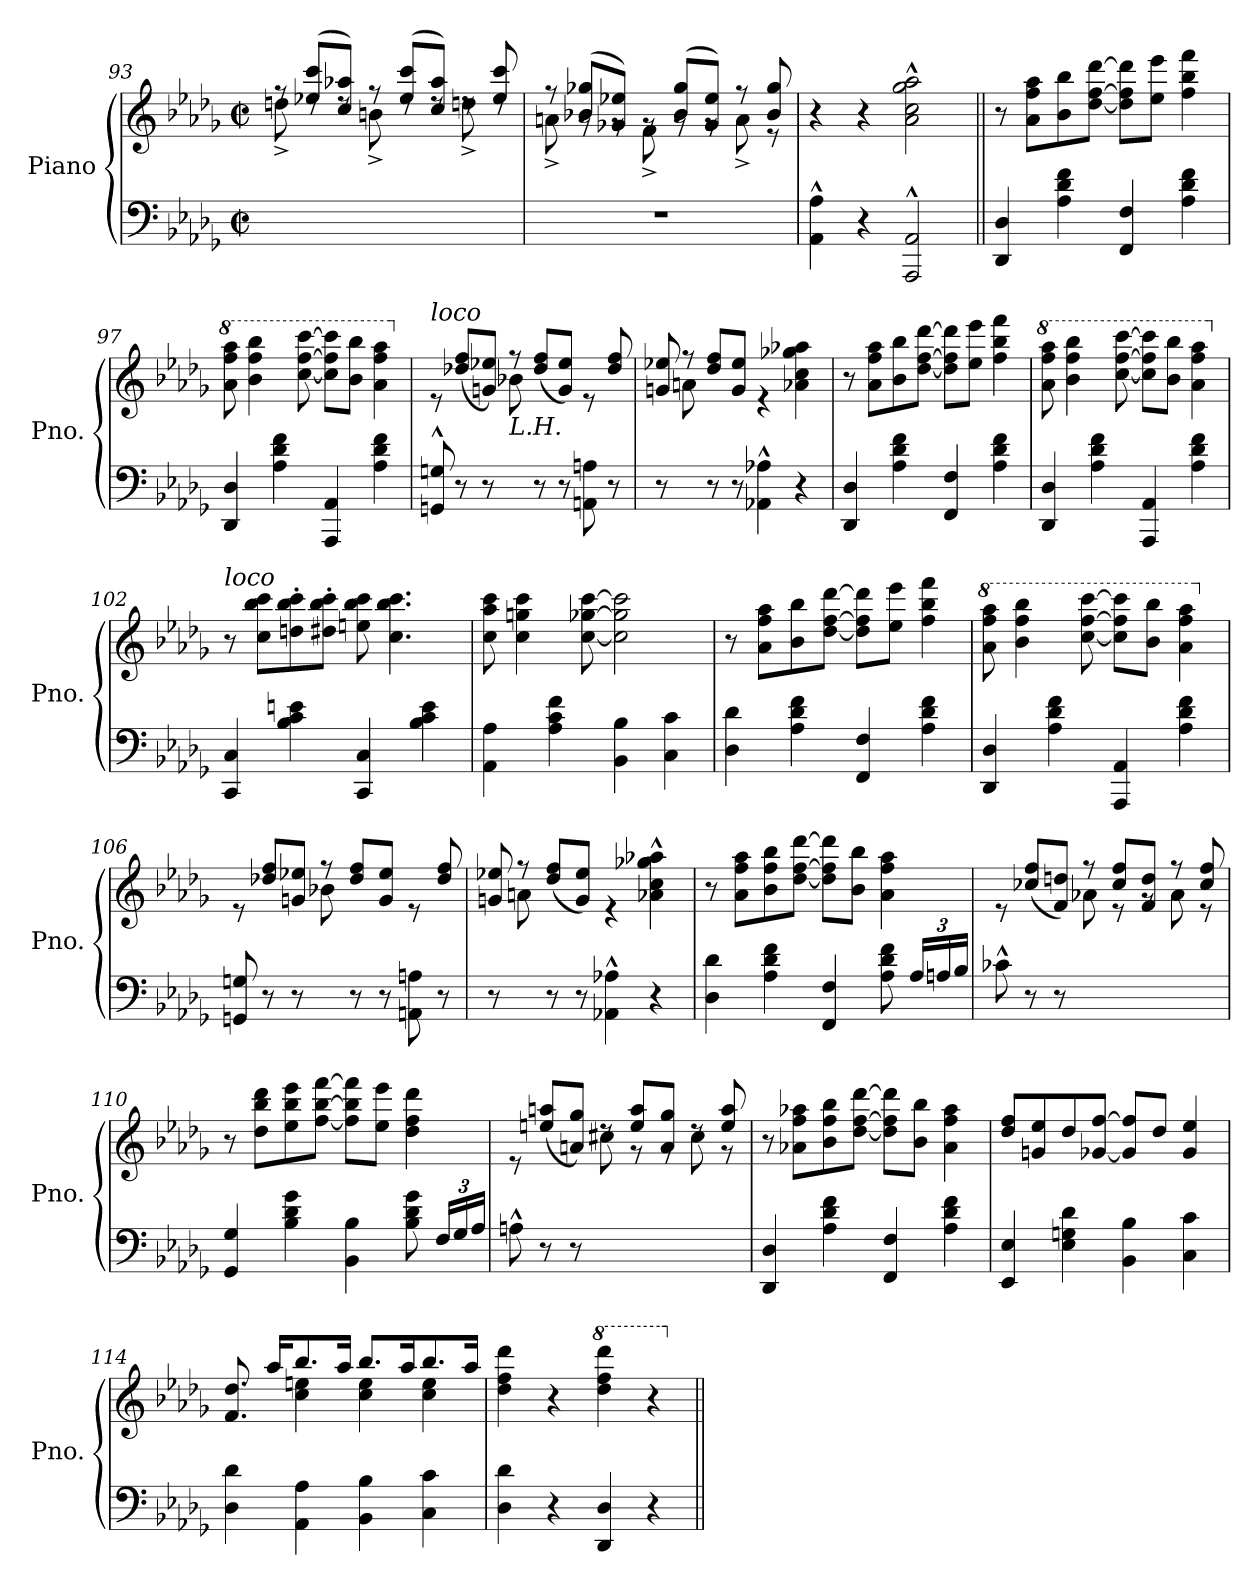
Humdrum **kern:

**kern	**kern
*part1	*part1
*staff2	*staff1
*I"Piano	*
*I'Pno.	*
*clefF4	*clefG2
*k[b-e-a-d-g-]	*k[b-e-a-d-g-]
*M2/2	*M2/2
*met(c|)	*met(c|)
=93	=93
*	*^
1ryy	8rff	8ddn^\
.	(>8ee-X/ 8ccc/L	8rdd
.	8cc/ 8aa-X/J)	8rdd
.	8r	8bn^\
.	(>8ee-/ 8ccc/L	8rdd
.	8cc/ 8aa-/J)	8rdd
.	8rdd	8ddn^\
.	8ee-/ 8ccc/	8rdd
!!LO:LB:g=z	!!
=94	=94	=94
1r	8r	8an^\
.	(>8b-X/ 8gg-X/L	8rg
.	8g-X/ 8ee-X/J)	8rg
.	8rg	8f^\
.	(>8b-/ 8gg-/L	8rg
.	8g-/ 8ee-/J)	8rg
.	8r	8a^\
.	8b-/ 8gg-/	8r
*	*v	*v
=95	=95
4AA-\^^ 4A-\^^	4r
4r	4r
2AAA-/^^ 2AA-/^^	2a-\^^ 2cc\^^ 2gg-\^^ 2aa-\^^
=96||	=96||
4DD-/ 4D-/	8r
.	8a-\ 8ff\ 8aa-\L
4A-\ 4d-\ 4f\	8b-\ 8bb-\
.	[8dd-\ [8ff\ [8ddd-\J
4FF/ 4F/	8dd-\] 8ff\] 8ddd-\]L
.	8ee-\ 8eee-\J
4A-\ 4d-\ 4f\	4ff\ 4bb-\ 4fff\
=97	=97
*	*8va
4DD-/ 4D-/	8aa-\ 8fff\ 8aaa-\
.	4bb-\ 4fff\ 4bbb-\
4A-\ 4d-\ 4f\	.
.	[8ccc\ [8fff\ [8cccc\
4AAA-/ 4AA-/	8ccc\] 8fff\] 8cccc\]L
.	8bb-\ 8bbb-\J
4A-\ 4d-\ 4f\	4aa-\ 4fff\ 4aaa-\
!!LO:LB:g=z
=98	=98
*	*X8va
*	*^
!	!LO:TX:a:i:t=loco	!
8GGn/^^ 8Gn/^^	8re	4.ryy
8r	(<8dd-X/ 8ff/L	.
8r	8gn/ 8ee-X/J)	.
!	!LO:TX:b:i:t=L.H.	!
8ryy	8r	8b-X\
8r	(<8dd-/ 8ff/L	2ryy
8r	8g/ 8ee-/J)	.
8AAn\ 8An\	8re	.
8r	8dd-/ 8ff/	.
=99	=99	=99
8r	8gn/ 8ee-X/	8ryy
8ryy	8r	8an\
8r	8dd-/ 8ff/L	2.ryy
8r	8g/ 8ee-/J	.
4AA-X\^^ 4A-X\^^	4re	.
4r	4a-X\ 4cc\ 4gg-X\ 4aa-X\	.
*	*v	*v
=100	=100
4DD-/ 4D-/	8r
.	8a-\ 8ff\ 8aa-\L
4A-\ 4d-\ 4f\	8b-\ 8bb-\
.	[8dd-\ [8ff\ [8ddd-\J
4FF/ 4F/	8dd-\] 8ff\] 8ddd-\]L
.	8ee-\ 8eee-\J
4A-\ 4d-\ 4f\	4ff\ 4bb-\ 4fff\
=101	=101
*	*8va
4DD-/ 4D-/	8aa-\ 8fff\ 8aaa-\
.	4bb-\ 4fff\ 4bbb-\
4A-\ 4d-\ 4f\	.
.	[8ccc\ [8fff\ [8cccc\
4AAA-/ 4AA-/	8ccc\] 8fff\] 8cccc\]L
.	8bb-\ 8bbb-\J
4A-\ 4d-\ 4f\	4aa-\ 4fff\ 4aaa-\
!!LO:PB:g=z
=102	=102
*	*X8va
!	!LO:TX:a:i:t=loco
4CC/ 4C/	8r
.	8cc\ 8bb-\ 8ccc\L
4B-\ 4c\ 4en\	8ddn\' 8bb-\' 8ccc\'
.	8dd#X\' 8bb-\' 8ccc\'J
4CC/ 4C/	8een\ 8bb-\ 8ccc\
.	4.cc\ 4.bb-\ 4.ccc\
4B-\ 4c\ 4e\	.
=103	=103
4AA-\ 4A-\	8cc\ 8aa-\ 8ccc\
.	4cc\ 4ggn\ 4ccc\
4A-\ 4c\ 4f\	.
.	[8cc\ [8gg-X\ [8ccc\
4BB-\ 4B-\	2cc\] 2gg-\] 2ccc\]
4C\ 4c\	.
=104	=104
4D-\ 4d-\	8r
.	8a-\ 8ff\ 8aa-\L
4A-\ 4d-\ 4f\	8b-\ 8bb-\
.	[8dd-\ [8ff\ [8ddd-\J
4FF/ 4F/	8dd-\] 8ff\] 8ddd-\]L
.	8ee-\ 8eee-\J
4A-\ 4d-\ 4f\	4ff\ 4bb-\ 4fff\
=105	=105
*	*8va
4DD-/ 4D-/	8aa-\ 8fff\ 8aaa-\
.	4bb-\ 4fff\ 4bbb-\
4A-\ 4d-\ 4f\	.
.	[8ccc\ [8fff\ [8cccc\
4AAA-/ 4AA-/	8ccc\] 8fff\] 8cccc\]L
.	8bb-\ 8bbb-\J
4A-\ 4d-\ 4f\	4aa-\ 4fff\ 4aaa-\
=106	=106
*	*X8va
*	*^
8GGn/ 8Gn/	8re	4.ryy
8r	8dd-X/ 8ff/L	.
8r	8gn/ 8ee-X/J	.
8ryy	8r	8b-X\
8r	8dd-/ 8ff/L	2ryy
8r	8g/ 8ee-/J	.
8AAn\ 8An\	8re	.
8r	8dd-/ 8ff/	.
!!LO:LB:g=z	!!
=107	=107	=107
8r	8gn/ 8ee-X/	8ryy
8ryy	8r	8an\
8r	(<8dd-/ 8ff/L	2.ryy
8r	8g/ 8ee-/J)	.
4AA-X\^^ 4A-X\^^	4re	.
4r	4a-X\^^ 4cc\^^ 4gg-X\^^ 4aa-X\^^	.
*	*v	*v
=108	=108
4D-\ 4d-\	8r
.	8a-\ 8ff\ 8aa-\L
4A-\ 4d-\ 4f\	8b-\ 8ff\ 8bb-\
.	[8dd-\ [8ff\ [8ddd-\J
4FF/ 4F/	8dd-\] 8ff\] 8ddd-\]L
.	8b-\ 8bb-\J
8A-\ 8d-\ 8f\	4a-\ 4ff\ 4aa-\
*Xbrackettup	*
24A-!/LL	.
24An!/	.
24B-!/JJ	.
=109	=109
*	*^
8c-X^^\	8re	4.ryy
8r	(<8cc-X/ 8ff/L	.
8r	8f/ 8ddn/J)	.
8ryy	8r	8a-X\
2ryy	8cc-/ 8ff/L	8r
.	8f/ 8dd/J	8rg
.	8r	8a-\
.	8cc-/ 8ff/	8r
*	*v	*v
=110	=110
4GG-/ 4G-/	8r
.	8dd-\ 8bb-\ 8ddd-\L
4B-\ 4d-\ 4g-\	8ee-\ 8bb-\ 8eee-\
.	[8ff\ [8bb-\ [8fff\J
4BB-\ 4B-\	8ff\] 8bb-\] 8fff\]L
.	8ee-\ 8eee-\J
8B-\ 8d-\ 8g-\	4dd-\ 4ff\ 4ddd-\
24F!/LL	.
24G-!/	.
24A-!/JJ	.
!!LO:LB:g=z
=111	=111
*	*^
8An^^\	8re	4.ryy
8r	(<8een/ 8aan/L	.
8r	8an/ 8gg-/J)	.
8ryy	8rdd	8cc#X\
2ryy	8ee/ 8aa/L	8r
.	8a/ 8gg-/J	8rg
.	8rdd	8cc#\
.	8ee/ 8aa/	8r
*	*v	*v
=112	=112
4DD-/ 4D-/	8r
.	8a-X\ 8ff\ 8aa-X\L
4A-\ 4d-\ 4f\	8b-\ 8ff\ 8bb-\
.	[8dd-\ [8ff\ [8ddd-\J
4FF/ 4F/	8dd-\] 8ff\] 8ddd-\]L
.	8b-\ 8bb-\J
4A-\ 4d-\ 4f\	4a-\ 4ff\ 4aa-\
=113	=113
4EE-/ 4E-/	8dd-/ 8ff/L
.	8gn/ 8ee-/
4E-\ 4Gn\ 4d-\	8dd-/
.	[8g-X/ [8ff/J
4BB-\ 4B-\	8g-/] 8ff/]L
.	8dd-/J
4C\ 4c\	4g-/ 4ee-/
=114	=114
*	*^
4D-\ 4d-\	8.f/ 8.dd-/	4ryy
.	16aa-/KL	.
4AA-\ 4A-\	8.bb-/	4cc\ 4een\
.	16aa-/Jk	.
4BB-\ 4B-\	8.bb-/L	4cc\ 4ee\
.	16aa-/K	.
4C\ 4c\	8.bb-/	4cc\ 4ee\
.	16aa-/Jk	.
*	*v	*v
=115	=115
4D-\ 4d-\	4dd-\ 4ff\ 4ddd-\
4r	4r
*	*8va
4DD-/ 4D-/	4ddd-\ 4fff\ 4dddd-\
4r	4r
*	*X8va
=||	=||
*-	*-
